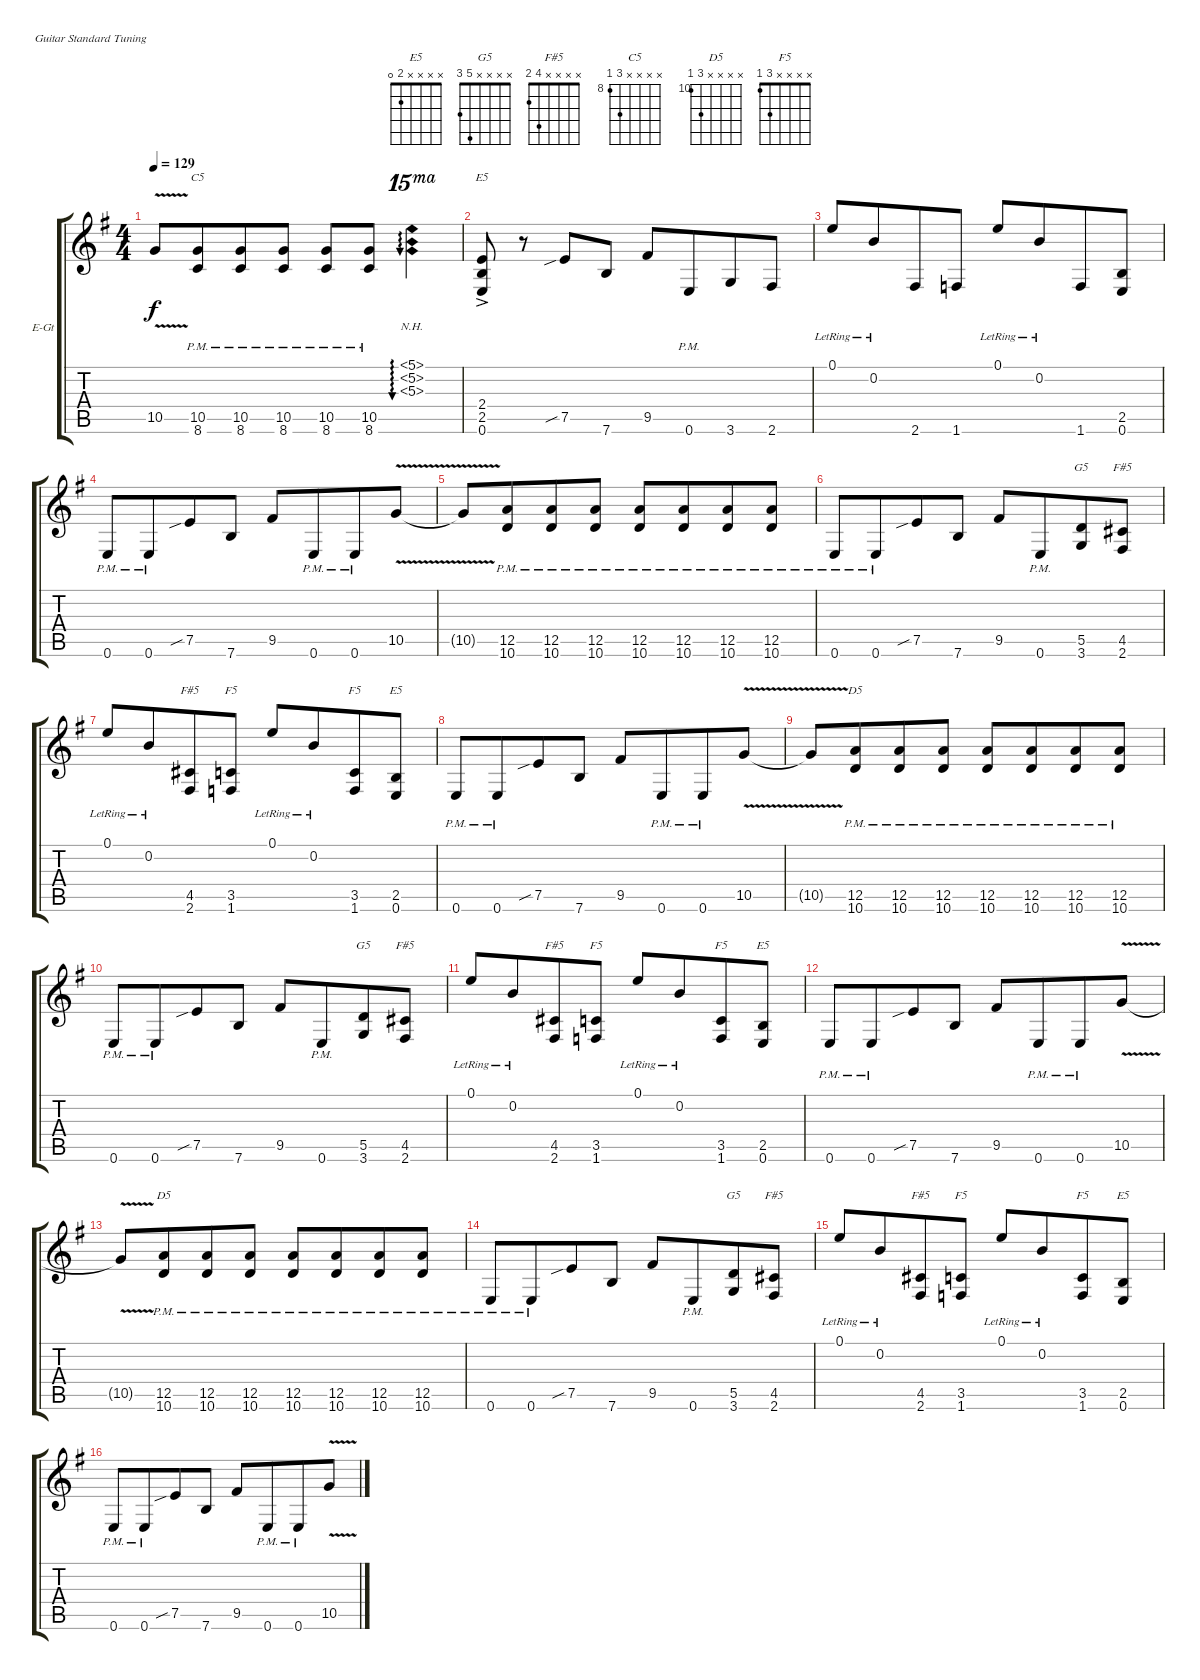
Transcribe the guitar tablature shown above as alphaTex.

\defaultSystemsLayout 4
\bracketExtendMode groupsimilarinstruments
\firstSystemTrackNameOrientation horizontal
\otherSystemsTrackNameOrientation horizontal
\track ("Dave Mustaine" "E-Gt") {instrument distortionguitar}
\staff {score tabs}
\tuning (E4 B3 G3 D3 A2 E2)
\chord ("E5" x x x 2 2 0) {barre 2}
\chord ("G5" x x x x 5 3)
\chord ("F#5" x x x x 4 2)
\chord ("C5" x x x x 10 8) {firstfret 8}
\chord ("D5" x x x x 12 10) {firstfret 10}
\chord ("F5" x x x x 3 1)
\chord ("E5" x x x x 2 0)
\ts (4 4)
\tempo 129
\clef g2
\scale
0.333333
\ks g
10.5{v t}.8{dy f beam merge} (8.6 10.5{pm}).8{ch "C5" beam merge} (8.6 10.5{pm}).8{beam merge} (8.6 10.5{pm}).8 (8.6 10.5{pm}).8 (8.6 10.5{pm}).8 (5.1{nh} 5.2{nh} 5.3{nh}).4{au 0 ot 15ma} |
\scale
0.333333 (0.6 2.5 2.4{ac}).8{ch "E5"} r.8 7.5{sib}.8 7.6.8 9.5.8{beam merge} 0.6{pm}.8{beam merge} 3.6.8{beam merge} 2.6.8 |
\scale
0.333333 0.1{lr}.8{beam merge} 0.2{lr}.8{beam merge} 2.6.8{beam merge} 1.6.8 0.1{lr}.8{beam merge} 0.2{lr}.8{beam merge} 1.6.8{beam merge} (0.6 2.5).8 |
\scale
0.333333 0.6{pm}.8{beam merge} 0.6{pm}.8{beam merge} 7.5{sib}.8{beam merge} 7.6.8 9.5.8{beam merge} 0.6{pm}.8{beam merge} 0.6{pm}.8{beam merge} 10.5{v}.8 |
\scale
0.333333 10.5{v t}.8{beam merge} (10.6 12.5{pm}).8{beam merge} (10.6 12.5{pm}).8{beam merge} (10.6 12.5{pm}).8 (10.6 12.5{pm}).8{beam merge} (10.6 12.5{pm}).8{beam merge} (10.6 12.5{pm}).8{beam merge} (10.6 12.5{pm}).8 |
\scale
0.333333 0.6{pm}.8{beam merge} 0.6{pm}.8{beam merge} 7.5{sib}.8{beam merge} 7.6.8 9.5.8{beam merge} 0.6{pm}.8{beam merge} (3.6 5.5).8{ch "G5" beam merge} (2.6 4.5).8{ch "F#5"} |
\scale
0.333333 0.1{lr}.8{beam merge} 0.2{lr}.8{beam merge} (2.6 4.5).8{ch "F#5" beam merge} (1.6 3.5).8{ch "F5"} 0.1{lr}.8{beam merge} 0.2{lr}.8{beam merge} (1.6 3.5).8{ch "F5" beam merge} (0.6 2.5).8{ch "E5"} |
\scale
0.333333 0.6{pm}.8{beam merge} 0.6{pm}.8{beam merge} 7.5{sib}.8{beam merge} 7.6.8 9.5.8{beam merge} 0.6{pm}.8{beam merge} 0.6{pm}.8{beam merge} 10.5{v}.8 |
\scale
0.333333 10.5{v t}.8{beam merge} (10.6 12.5{pm}).8{ch "D5" beam merge} (10.6 12.5{pm}).8{beam merge} (10.6 12.5{pm}).8 (10.6 12.5{pm}).8{beam merge} (10.6 12.5{pm}).8{beam merge} (10.6 12.5{pm}).8{beam merge} (10.6 12.5{pm}).8 |
\scale
0.333333 0.6{pm}.8{beam merge} 0.6{pm}.8{beam merge} 7.5{sib}.8{beam merge} 7.6.8 9.5.8{beam merge} 0.6{pm}.8{beam merge} (3.6 5.5).8{ch "G5" beam merge} (2.6 4.5).8{ch "F#5"} |
\scale
0.333333 0.1{lr}.8{beam merge} 0.2{lr}.8{beam merge} (2.6 4.5).8{ch "F#5" beam merge} (1.6 3.5).8{ch "F5"} 0.1{lr}.8{beam merge} 0.2{lr}.8{beam merge} (1.6 3.5).8{ch "F5" beam merge} (0.6 2.5).8{ch "E5"} |
\scale
0.333333 0.6{pm}.8{beam merge} 0.6{pm}.8{beam merge} 7.5{sib}.8{beam merge} 7.6.8 9.5.8{beam merge} 0.6{pm}.8{beam merge} 0.6{pm}.8{beam merge} 10.5{v}.8 |
\scale
0.333333 10.5{v t}.8{beam merge} (10.6 12.5{pm}).8{ch "D5" beam merge} (10.6 12.5{pm}).8{beam merge} (10.6 12.5{pm}).8 (10.6 12.5{pm}).8{beam merge} (10.6 12.5{pm}).8{beam merge} (10.6 12.5{pm}).8{beam merge} (10.6 12.5{pm}).8 |
\scale
0.333333 0.6{pm}.8{beam merge} 0.6{pm}.8{beam merge} 7.5{sib}.8{beam merge} 7.6.8 9.5.8{beam merge} 0.6{pm}.8{beam merge} (3.6 5.5).8{ch "G5" beam merge} (2.6 4.5).8{ch "F#5"} |
\scale
0.333333 0.1{lr}.8{beam merge} 0.2{lr}.8{beam merge} (2.6 4.5).8{ch "F#5" beam merge} (1.6 3.5).8{ch "F5"} 0.1{lr}.8{beam merge} 0.2{lr}.8{beam merge} (1.6 3.5).8{ch "F5" beam merge} (0.6 2.5).8{ch "E5"} |
\scale
0.333333 0.6{pm}.8{beam merge} 0.6{pm}.8{beam merge} 7.5{sib}.8{beam merge} 7.6.8 9.5.8{beam merge} 0.6{pm}.8{beam merge} 0.6{pm}.8{beam merge} 10.5{v}.8
